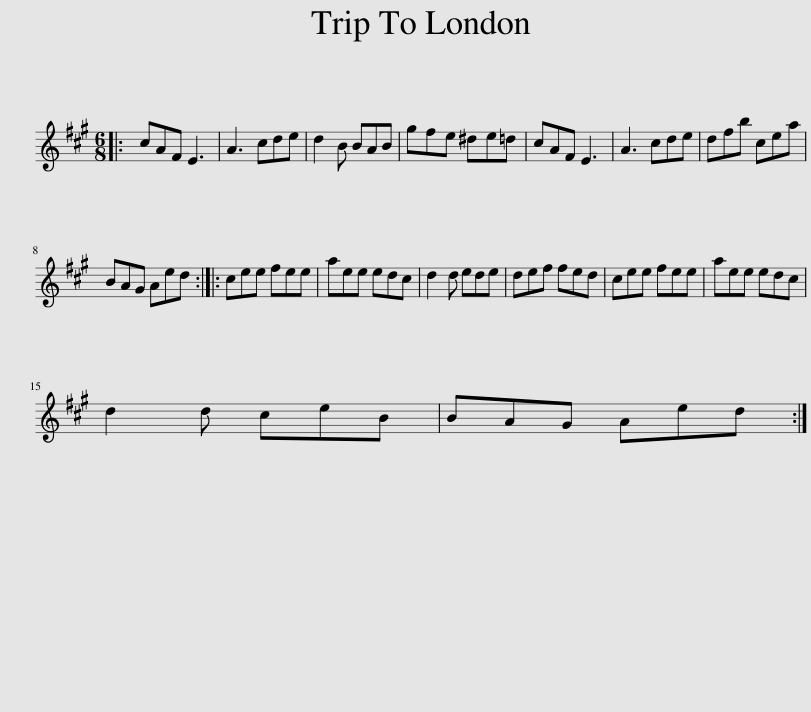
X:1
L:1/8
M:6/8
I:linebreak $
K:A
V:1 treble
V:1
|: cAF E3 | A3 cde | d2 B BAB | gfe ^de=d | cAF E3 | %5
 A3 cde | dfb cea |$ BAG Aed :: cee fee | aee edc | %10
 d2 d ede | def fed | cee fee | aee edc |$ d2 d ceB | %15
 BAG Aed :| %16
